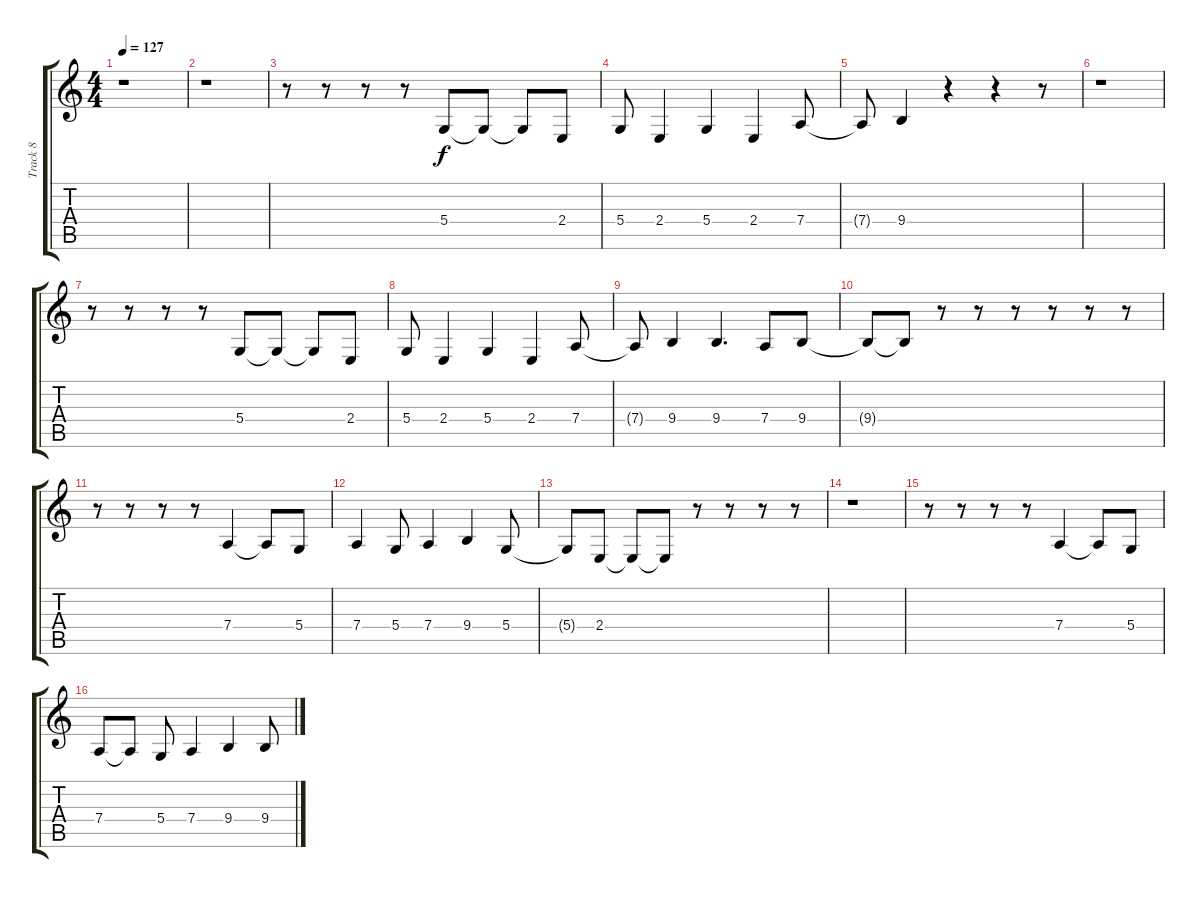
\track ("Track 8" "Track 8") {instrument lead6voice}
\staff {score tabs}
\tuning (E4 B3 G3 D3 A2 E2) {hide}
\ts (4 4)
\tempo 127
\clef g2
\ks c
r.1{dy f instrument lead6voice} |
r.1 |
r.8 r.8 r.8 r.8 5.4.8 5.4{t}.8 5.4{t}.8 2.4.8 |
5.4.8 2.4.4 5.4.4 2.4.4 7.4.8 |
7.4{t}.8 9.4.4 r.4 r.4 r.8 |
r.1 |
r.8 r.8 r.8 r.8 5.4.8 5.4{t}.8 5.4{t}.8 2.4.8 |
5.4.8 2.4.4 5.4.4 2.4.4 7.4.8 |
7.4{t}.8 9.4.4 9.4.4{d} 7.4.8 9.4.8 |
9.4{t}.8 9.4{t}.8 r.8 r.8 r.8 r.8 r.8 r.8 |
r.8 r.8 r.8 r.8 7.4.4 7.4{t}.8 5.4.8 |
7.4.4 5.4.8 7.4.4 9.4.4 5.4.8 |
5.4{t}.8 2.4.8 2.4{t}.8 2.4{t}.8 r.8 r.8 r.8 r.8 |
r.1 |
r.8 r.8 r.8 r.8 7.4.4 7.4{t}.8 5.4.8 |
7.4.8 7.4{t}.8 5.4.8 7.4.4 9.4.4 9.4.8
